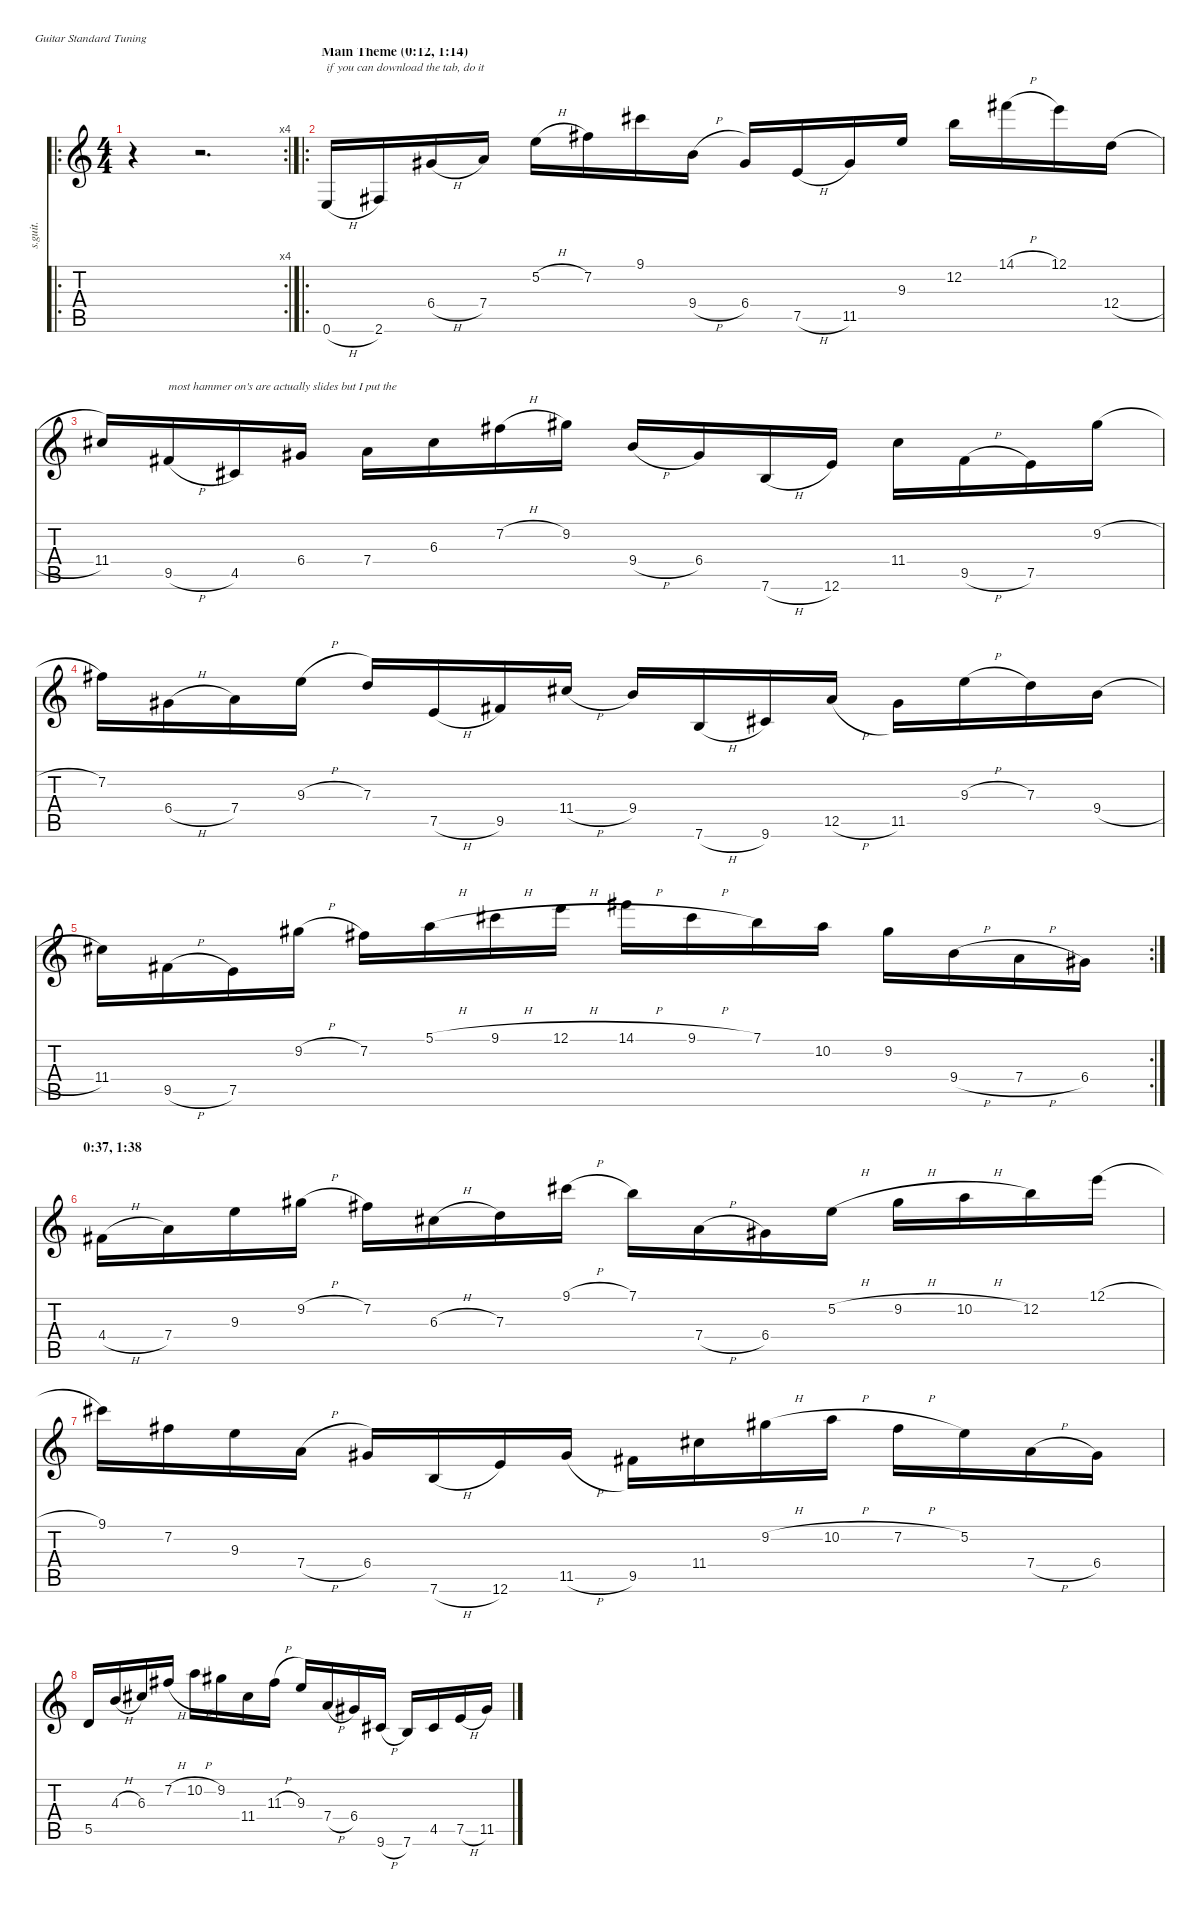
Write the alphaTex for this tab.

\defaultSystemsLayout 4
\hideDynamics
\bracketExtendMode nobrackets
\track ("Gtr I" "s.guit.") {instrument distortionguitar}
\staff {score tabs}
\tuning (E4 B3 G3 D3 A2 E2)
\ro
\rc 4
\ts (4 4)
\beaming (8 2 2 2 2)
\tempo (78 hide)
\clef g2
\ks c
r.4{dy mf instrument distortionguitar} r.2{d} |
\ro
\section ("" "Main Theme (0:12, 1:14)")
0.6{h}.16{txt "if you can download the tab, do it"} 2.6{acc #}.16 6.4{h acc #}.16 7.4.16 5.2{h}.16 7.2{acc #}.16 9.1{acc #}.16 9.4{h}.16 6.4{acc #}.16 7.5{h}.16 11.5{acc #}.16 9.3.16 12.2.16 14.1{h acc #}.16 12.1.16 12.4{h}.16 |
11.4{acc #}.16 9.5{h acc #}.16{txt "most hammer on's are actually slides but I put the"} 4.5{acc #}.16 6.4{acc #}.16 7.4.16 6.3{acc #}.16 7.2{h acc #}.16 9.2{acc #}.16 9.4{h}.16 6.4{acc #}.16 7.6{h}.16 12.6.16 11.4{acc #}.16 9.5{h acc #}.16 7.5.16 9.2{h acc #}.16 |
7.2{acc #}.16 6.4{h acc #}.16 7.4.16 9.3{h}.16 7.3.16 7.5{h}.16 9.5{acc #}.16 11.4{h acc #}.16 9.4.16 7.6{h}.16 9.6{acc #}.16 12.5{h}.16 11.5{acc #}.16 9.3{h}.16 7.3.16 9.4{h}.16 |
\rc 2
11.4{acc #}.16 9.5{h acc #}.16 7.5.16 9.2{h acc #}.16 7.2{acc #}.16 5.1{h}.16 9.1{h acc #}.16 12.1{h}.16 14.1{h acc #}.16 9.1{h acc #}.16 7.1.16 10.2.16 9.2{acc #}.16 9.4{h}.16 7.4{h}.16 6.4{acc #}.16 |
\section ("" "0:37, 1:38")
4.4{h acc #}.16 7.4.16 9.3.16 9.2{h acc #}.16 7.2{acc #}.16 6.3{h acc #}.16 7.3.16 9.1{h acc #}.16 7.1.16 7.4{h}.16 6.4{acc #}.16 5.2{h}.16 9.2{h acc #}.16 10.2{h}.16 12.2.16 12.1{h}.16 |
9.1{acc #}.16 7.2{acc #}.16 9.3.16 7.4{h}.16 6.4{acc #}.16 7.6{h}.16 12.6.16 11.5{h acc #}.16 9.5{acc #}.16 11.4{acc #}.16 9.2{h acc #}.16 10.2{h}.16 7.2{h acc #}.16 5.2.16 7.4{h}.16 6.4{acc #}.16 |
5.5.16 4.3{h}.16 6.3{acc #}.16 7.2{h acc #}.16 10.2{h}.16 9.2{acc #}.16 11.4{acc #}.16 11.3{h acc #}.16 9.3.16 7.4{h}.16 6.4{acc #}.16 9.6{h acc #}.16 7.6.16 4.5{acc #}.16 7.5{h}.16 11.5{acc #}.16
